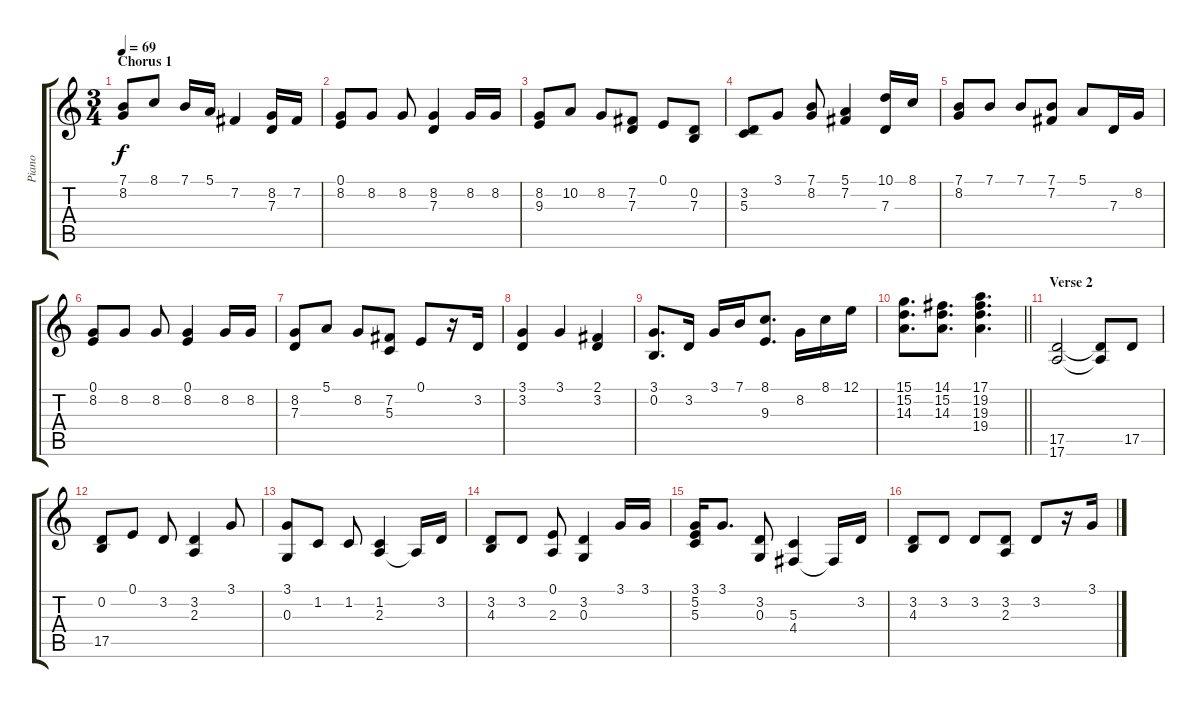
\track ("Piano" "Piano") {instrument acousticgrandpiano}
\staff {score tabs}
\tuning (E4 B3 G3 D3 A2 E2) {hide}
\ts (3 4)
\section ("" "Chorus 1")
\tempo 69
\clef g2
\ks c
(7.1 8.2).8{dy f} 8.1.8 7.1.16 5.1.16 7.2.4 (8.2 7.3).16 7.2.16 |
(0.1 8.2).8 8.2.8 8.2.8 (8.2 7.3).4 8.2.16 8.2.16 |
(8.2 9.3).8 10.2.8 8.2.8 (7.2 7.3).8 0.1.8 (0.2 7.3).8 |
(3.2 5.3).8 3.1.8 (7.1 8.2).8 (5.1 7.2).4 (10.1 7.3).16 8.1.16 |
(7.1 8.2).8 7.1.8 7.1.8 (7.1 7.2).8 5.1.8 7.3.16 8.2.16 |
(0.1 8.2).8 8.2.8 8.2.8 (0.1 8.2).4 8.2.16 8.2.16 |
(8.2 7.3).8 5.1.8 8.2.8 (7.2 5.3).8 0.1.8 r.16 3.2.16 |
(3.1 3.2).4 3.1.4 (2.1 3.2).4 |
(3.1 0.2).8{d} 3.2.16 3.1.16 7.1.16 (8.1 9.3).8{d} 8.2.16 8.1.16 12.1.16 |
\barLineRight lightlight
(15.1 15.2 14.3).8{d} (14.1 15.2 14.3).8{d} (17.1 19.2 19.3 19.4).4{d} |
\section ("" "Verse 2")
(17.5 17.6).2 (17.5{t} 17.6{t}).8 17.5.8 |
(0.2 17.5).8 0.1.8 3.2.8 (3.2 2.3).4 3.1.8 |
(3.1 0.3).8 1.2.8 1.2.8 (1.2 2.3).4 2.3{t}.16 3.2.16 |
(3.2 4.3).8 3.2.8 (0.1 2.3).8 (3.2 0.3).4 3.1.16 3.1.16 |
(3.1 5.2 5.3).16 3.1.8{d} (3.2 0.3).8 (5.3 4.4).4 4.4{t}.16 3.2.16 |
(3.2 4.3).8 3.2.8 3.2.8 (3.2 2.3).8 3.2.8 r.16 3.1.16
